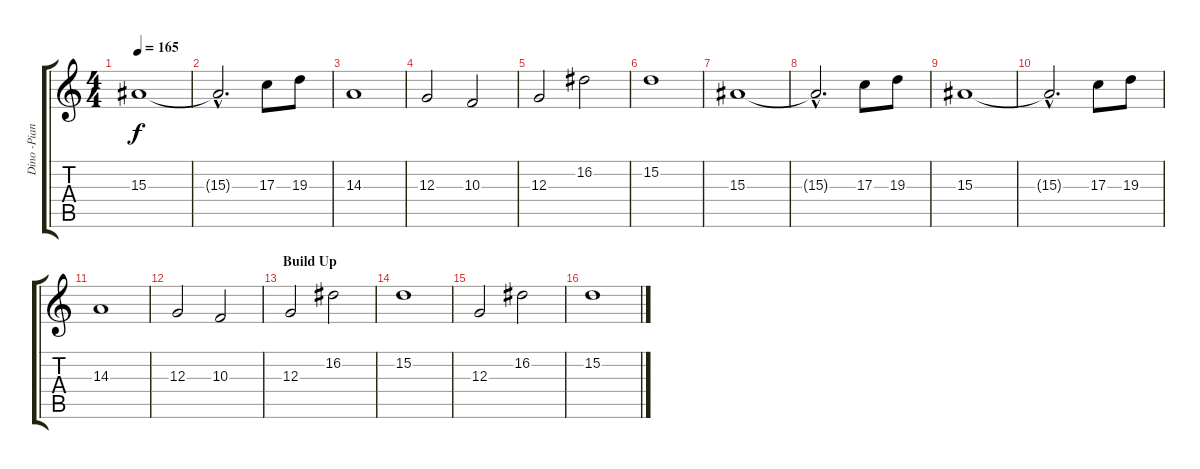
\track ("Dino -Piano" "Dino -Pian") {instrument acousticgrandpiano}
\staff {score tabs}
\tuning (E4 B3 G3 D3 A2 E2) {hide}
\ts (4 4)
\tempo 165
\clef g2
\ks c
15.3.1{dy f} |
15.3{hac t}.2{d} 17.3.8 19.3.8 |
14.3.1 |
12.3.2 10.3.2 |
12.3.2{instrument acousticgrandpiano} 16.2.2 |
15.2.1 |
15.3.1 |
15.3{hac t}.2{d} 17.3.8 19.3.8 |
15.3.1 |
15.3{hac t}.2{d} 17.3.8 19.3.8 |
14.3.1 |
12.3.2 10.3.2 |
\section ("" "Build Up")
12.3.2 16.2.2 |
15.2.1 |
12.3.2 16.2.2 |
15.2.1
